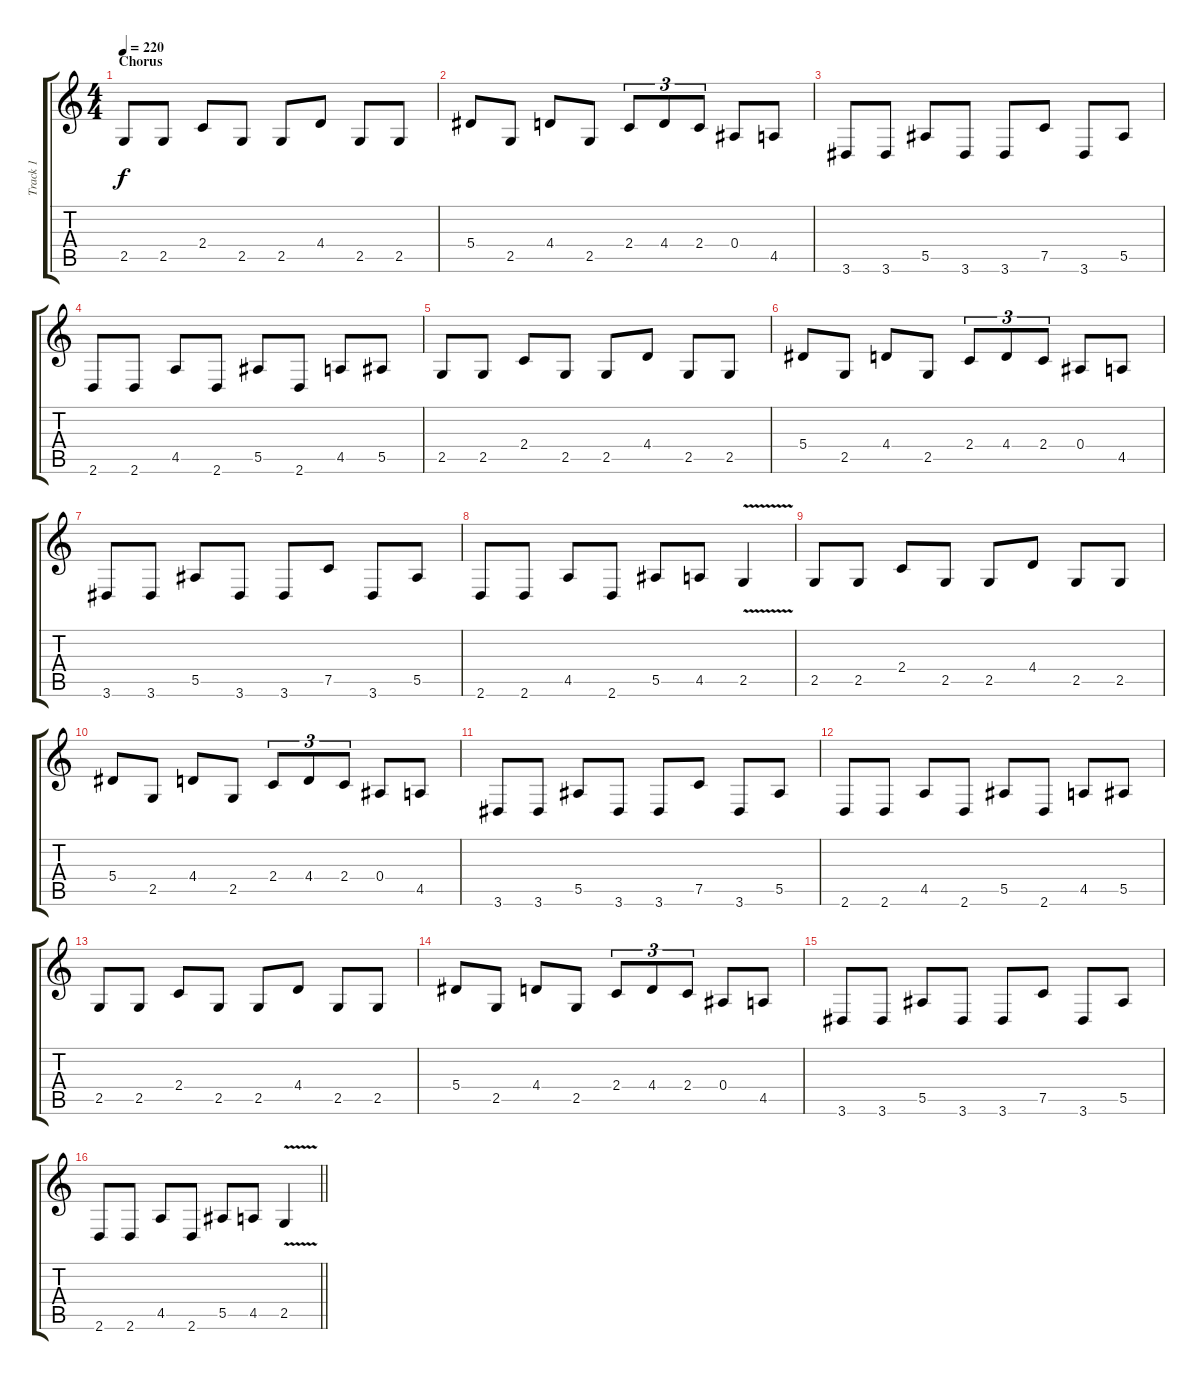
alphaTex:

\track ("Track 1" "Track 1") {instrument distortionguitar}
\staff {score tabs}
\tuning (C4 G3 Eb3 Bb2 F2 C2) {hide}
\ts (4 4)
\section ("" "Chorus")
\tempo 220
\clef g2
\ks c
2.5.8{dy f} 2.5.8 2.4.8 2.5.8 2.5.8 4.4.8 2.5.8 2.5.8 |
5.4.8 2.5.8 4.4.8 2.5.8 2.4.8{tu (3 2)} 4.4.8{tu (3 2)} 2.4.8{tu (3 2)} 0.4.8 4.5.8 |
3.6.8 3.6.8 5.5.8 3.6.8 3.6.8 7.5.8 3.6.8 5.5.8 |
2.6.8 2.6.8 4.5.8 2.6.8 5.5.8 2.6.8 4.5.8 5.5.8 |
2.5.8 2.5.8 2.4.8 2.5.8 2.5.8 4.4.8 2.5.8 2.5.8 |
5.4.8 2.5.8 4.4.8 2.5.8 2.4.8{tu (3 2)} 4.4.8{tu (3 2)} 2.4.8{tu (3 2)} 0.4.8 4.5.8 |
3.6.8 3.6.8 5.5.8 3.6.8 3.6.8 7.5.8 3.6.8 5.5.8 |
2.6.8 2.6.8 4.5.8 2.6.8 5.5.8 4.5.8 2.5{v}.4 |
2.5.8 2.5.8 2.4.8 2.5.8 2.5.8 4.4.8 2.5.8 2.5.8 |
5.4.8 2.5.8 4.4.8 2.5.8 2.4.8{tu (3 2)} 4.4.8{tu (3 2)} 2.4.8{tu (3 2)} 0.4.8 4.5.8 |
3.6.8 3.6.8 5.5.8 3.6.8 3.6.8 7.5.8 3.6.8 5.5.8 |
2.6.8 2.6.8 4.5.8 2.6.8 5.5.8 2.6.8 4.5.8 5.5.8 |
2.5.8 2.5.8 2.4.8 2.5.8 2.5.8 4.4.8 2.5.8 2.5.8 |
5.4.8 2.5.8 4.4.8 2.5.8 2.4.8{tu (3 2)} 4.4.8{tu (3 2)} 2.4.8{tu (3 2)} 0.4.8 4.5.8 |
3.6.8 3.6.8 5.5.8 3.6.8 3.6.8 7.5.8 3.6.8 5.5.8 |
\barLineRight lightlight
2.6.8 2.6.8 4.5.8 2.6.8 5.5.8 4.5.8 2.5{v}.4
